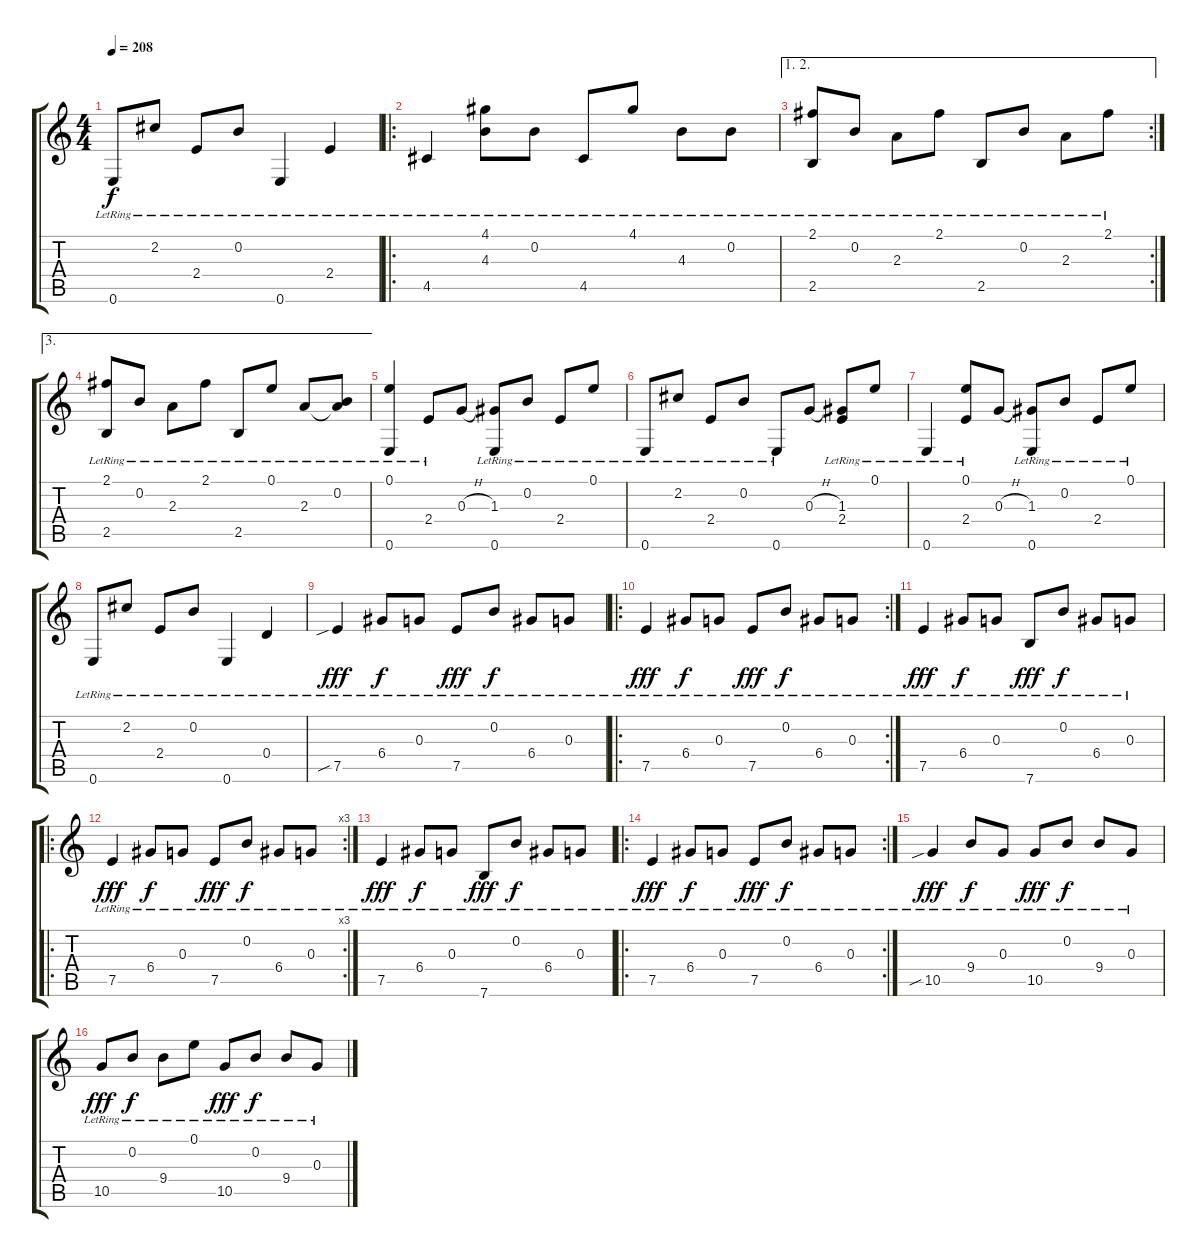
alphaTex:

\track "" {instrument acousticguitarsteel}
\staff {score tabs}
\tuning (E4 B3 G3 D3 A2 E2) {hide}
\ts (4 4)
\tempo 208
\clef g2
\ks c
0.6{lr}.8{dy f} 2.2{lr}.8 2.4{lr}.8 0.2{lr}.8 0.6{lr}.4 2.4{lr}.4 |
\ro
4.5{lr}.4 (4.1{lr} 4.3{lr}).8 0.2{lr}.8 4.5{lr}.8 4.1{lr}.8 4.3{lr}.8 0.2{lr}.8 |
\ae (1 2)
\rc 2
(2.1{lr} 2.5{lr}).8 0.2{lr}.8 2.3{lr}.8 2.1{lr}.8 2.5{lr}.8 0.2{lr}.8 2.3{lr}.8 2.1{lr}.8 |
\ae 3
(2.1{lr} 2.5{lr}).8 0.2{lr}.8 2.3{lr}.8 2.1{lr}.8 2.5{lr}.8 0.1{lr}.8 2.3{lr}.8 (0.2{lr} 2.3{t}).8 |
(0.1{lr} 0.6{lr}).4 2.4{lr}.8 0.3{h}.8 (1.3{lr} 0.6{lr}).8 0.2{lr}.8 2.4{lr}.8 0.1{lr}.8 |
0.6{lr}.8 2.2{lr}.8 2.4{lr}.8 0.2{lr}.8 0.6{lr}.8 0.3{h}.8 (1.3{lr} 2.4{lr}).8 0.1{lr}.8 |
0.6{lr}.4 (0.1{lr} 2.4{lr}).8 0.3{h}.8 (1.3{lr} 0.6{lr}).8 0.2{lr}.8 2.4{lr}.8 0.1{lr}.8 |
0.6{lr}.8 2.2{lr}.8 2.4{lr}.8 0.2{lr}.8 0.6{lr}.4 0.4{lr}.4 |
7.5{sib lr}.4{dy fff} 6.4{lr}.8{dy f} 0.3{lr}.8 7.5{lr}.8{dy fff} 0.2{lr}.8{dy f} 6.4{lr}.8 0.3{lr}.8 |
\ro
\rc 2
7.5{lr}.4{dy fff} 6.4{lr}.8{dy f} 0.3{lr}.8 7.5{lr}.8{dy fff} 0.2{lr}.8{dy f} 6.4{lr}.8 0.3{lr}.8 |
7.5{lr}.4{dy fff} 6.4{lr}.8{dy f} 0.3{lr}.8 7.6{lr}.8{dy fff} 0.2{lr}.8{dy f} 6.4{lr}.8 0.3{lr}.8 |
\ro
\rc 3
7.5{lr}.4{dy fff} 6.4{lr}.8{dy f} 0.3{lr}.8 7.5{lr}.8{dy fff} 0.2{lr}.8{dy f} 6.4{lr}.8 0.3{lr}.8 |
7.5{lr}.4{dy fff} 6.4{lr}.8{dy f} 0.3{lr}.8 7.6{lr}.8{dy fff} 0.2{lr}.8{dy f} 6.4{lr}.8 0.3{lr}.8 |
\ro
\rc 2
7.5{lr}.4{dy fff} 6.4{lr}.8{dy f} 0.3{lr}.8 7.5{lr}.8{dy fff} 0.2{lr}.8{dy f} 6.4{lr}.8 0.3{lr}.8 |
10.5{sib lr}.4{dy fff} 9.4{lr}.8{dy f} 0.3{lr}.8 10.5{lr}.8{dy fff} 0.2{lr}.8{dy f} 9.4{lr}.8 0.3{lr}.8 |
10.5{lr}.8{dy fff} 0.2{lr}.8{dy f} 9.4{lr}.8 0.1{lr}.8 10.5{lr}.8{dy fff} 0.2{lr}.8{dy f} 9.4{lr}.8 0.3{lr}.8
